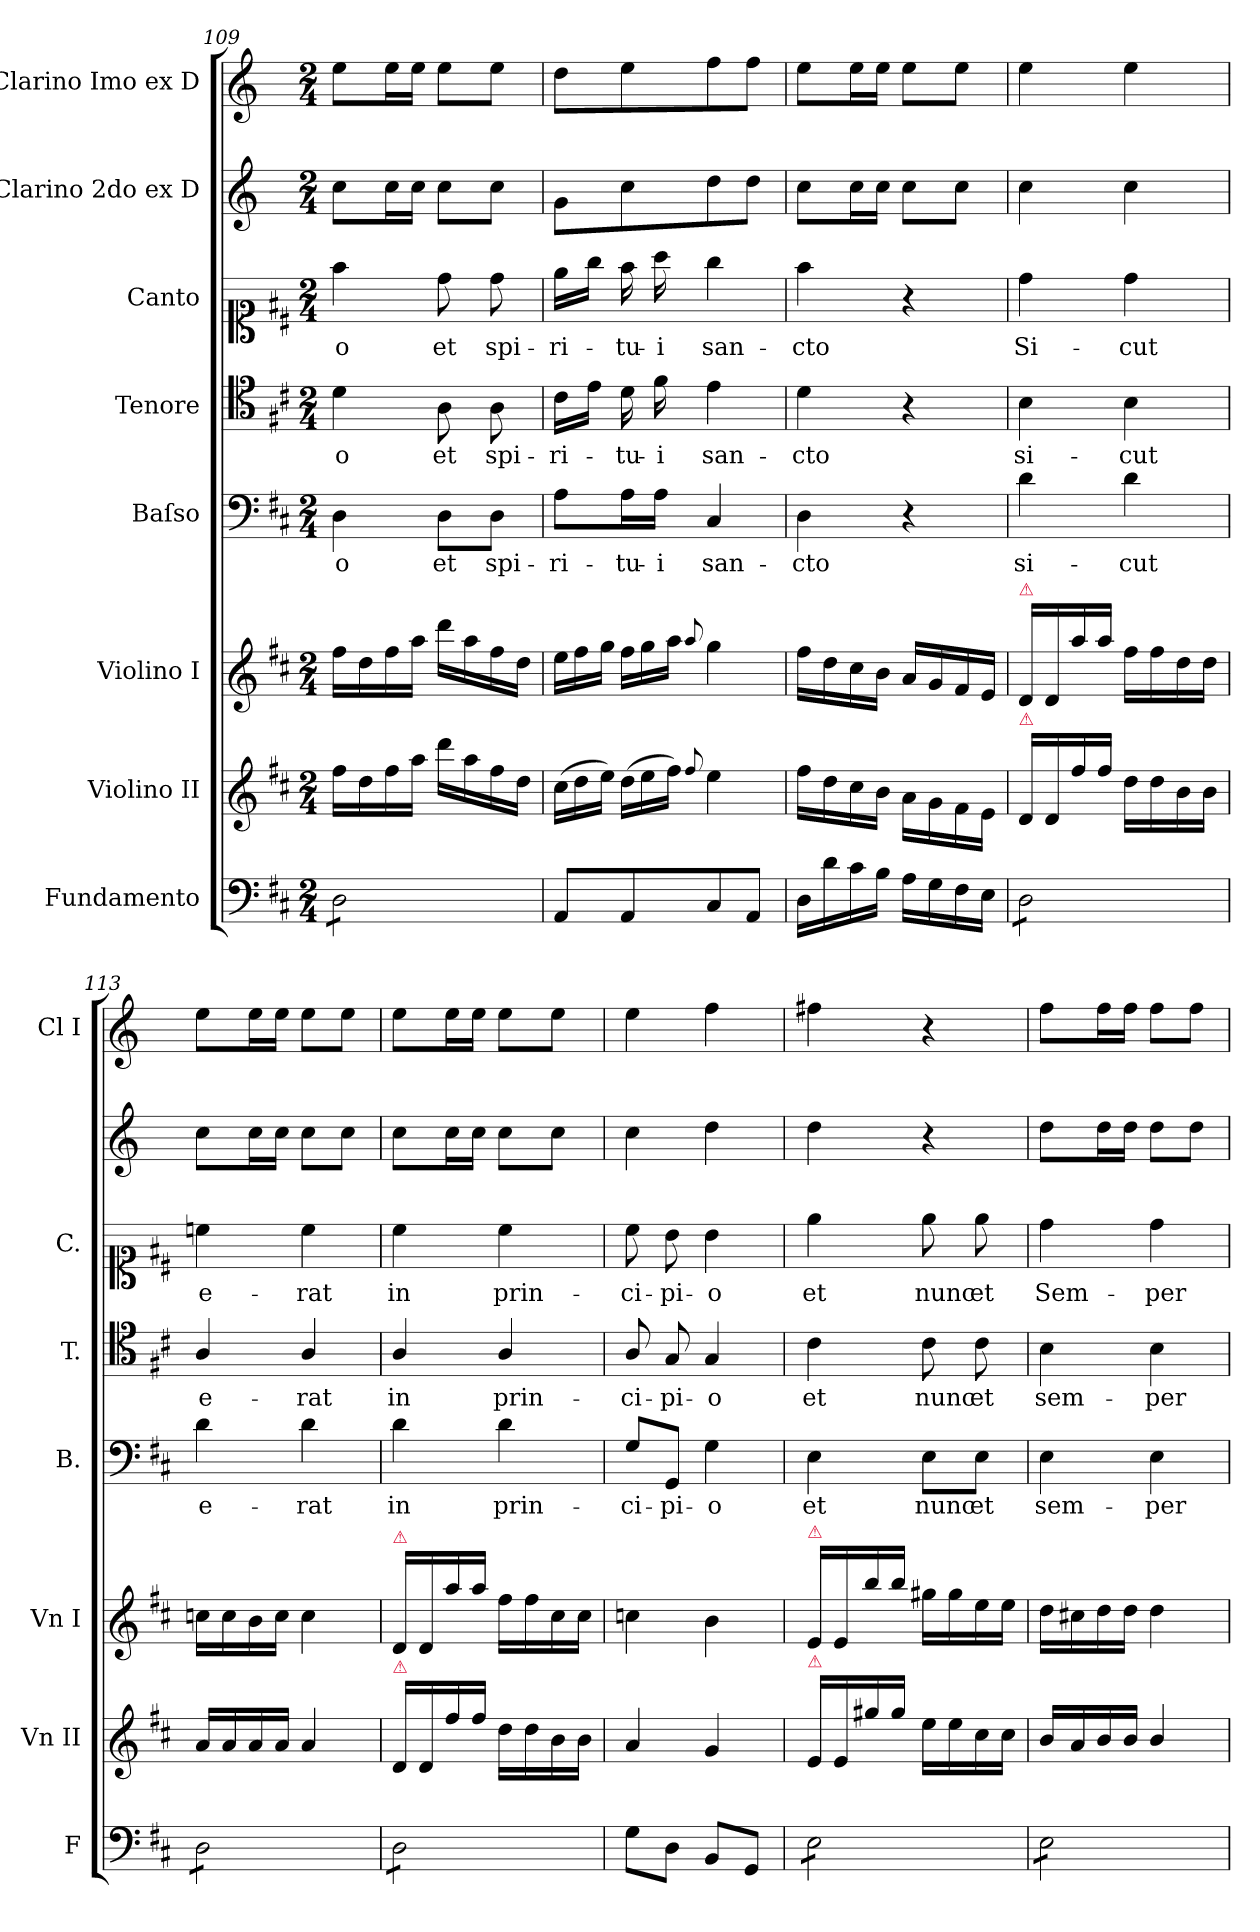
**kern	**kern	**kern	**kern	**text	**kern	**text	**kern	**text	**kern	**kern
*part8	*part7	*part6	*part5	*part5	*part4	*part4	*part3	*part3	*part2	*part1
*staff8	*staff7	*staff6	*staff5	*staff5	*staff4	*staff4	*staff3	*staff3	*staff2	*staff1
*I"Fundamento	*I"Violino II	*I"Violino I	*I"Baſso	*	*I"Tenore	*	*I"Canto	*	*I"Clarino 2do ex D	*I"Clarino Imo ex D
*I'F	*I'Vn II	*I'Vn I	*I'B.	*	*I'T.	*	*I'C.	*	*	*I'Cl I
*clefF4	*clefG2	*clefG2	*clefF4	*	*clefC4	*	*clefC1	*	*clefG2	*clefG2
*	*	*	*	*	*	*	*	*	*ITrd-1c-2	*ITrd-1c-2
*k[f#c#]	*k[f#c#]	*k[f#c#]	*k[f#c#]	*	*k[f#c#]	*	*k[f#c#]	*	*k[f#c#]	*k[f#c#]
*M2/4	*M2/4	*M2/4	*M2/4	*	*M2/4	*	*M2/4	*	*M2/4	*M2/4
=109	=109	=109	=109	=109	=109	=109	=109	=109	=109	=109
*tremolo	*	*	*	*	*	*	*	*	*	*
8D\L	16ff#\LL	16ff#\LL	4D\	-o	4d\	-o	4ff#\	-o	8dd\L	8ff#\L
.	16dd\	16dd\	.	.	.	.	.	.	.	.
8D\	16ff#\	16ff#\	.	.	.	.	.	.	16dd\L	16ff#\L
.	16aa\JJ	16aa\JJ	.	.	.	.	.	.	16dd\JJ	16ff#\JJ
8D\	16ddd\LL	16ddd\LL	8D\L	et	8A\	et	8dd\	et	8dd\L	8ff#\L
.	16aa\	16aa\	.	.	.	.	.	.	.	.
8D\J	16ff#\	16ff#\	8D\J	spi-	8A\	spi-	8dd\	spi-	8dd\J	8ff#\J
*Xtremolo	*	*	*	*	*	*	*	*	*	*
.	16dd\JJ	16dd\JJ	.	.	.	.	.	.	.	.
=110	=110	=110	=110	=110	=110	=110	=110	=110	=110	=110
*	*Xtuplet	*Xtuplet	*	*	*	*	*	*	*	*
8AA/L	(24cc#\LL	24ee\LL	8A\L	-ri-	16c#\LL	-ri-	16ee\LL	-ri-	8a\L	8ee\L
.	24dd\	24ff#\	.	.	.	.	.	.	.	.
.	.	.	.	.	16e\JJ	.	16gg\JJ	.	.	.
.	24ee\JJ)	24gg\JJ	.	.	.	.	.	.	.	.
8AA/	(24dd\LL	24ff#\LL	16A\L	-tu-	16d\	-tu-	16ff#\	-tu-	8dd\	8ff#\
.	24ee\	24gg\	.	.	.	.	.	.	.	.
.	.	.	16A\JJ	-i	16f#\	-i	16aa\	-i	.	.
.	24ff#\JJ)	24aa\JJ	.	.	.	.	.	.	.	.
.	8qqff#/	8qqaa/	.	.	.	.	.	.	.	.
8C#/	4ee\	4gg\	4C#/	san-	4e\	san-	4gg\	san-	8ee\	8gg\
8AA/J	.	.	.	.	.	.	.	.	8ee\J	8gg\J
=111	=111	=111	=111	=111	=111	=111	=111	=111	=111	=111
16D/LL	16ff#\LL	16ff#\LL	4D\	-cto	4d\	-cto	4ff#\	-cto	8dd\L	8ff#\L
16d\	16dd\	16dd\	.	.	.	.	.	.	.	.
16c#\	16cc#\	16cc#\	.	.	.	.	.	.	16dd\L	16ff#\L
16B\JJ	16b\JJ	16b\JJ	.	.	.	.	.	.	16dd\JJ	16ff#\JJ
16A\LL	16a\LL	16a/LL	4r	.	4r	.	4r	.	8dd\L	8ff#\L
16G\	16g\	16g/	.	.	.	.	.	.	.	.
16F#\	16f#\	16f#/	.	.	.	.	.	.	8dd\J	8ff#\J
16E\JJ	16e\JJ	16e/JJ	.	.	.	.	.	.	.	.
=112	=112	=112	=112	=112	=112	=112	=112	=112	=112	=112
!	!	!LO:TX:a:color=crimson:t=⚠	!	!	!	!	!	!	!	!
!	!LO:TX:a:color=crimson:t=⚠	!	!	!	!	!	!	!	!	!
*tremolo	*	*	*	*	*	*	*	*	*	*
8D\L	16d/LL	16d/LL	4d\	si-	4B\	si-	4dd\	Si-	4dd\	4ff#\
.	16d/	16d/	.	.	.	.	.	.	.	.
8D\	16ff#\	16aa\	.	.	.	.	.	.	.	.
.	16ff#\JJ	16aa\JJ	.	.	.	.	.	.	.	.
8D\	16dd\LL	16ff#\LL	4d\	-cut	4B\	-cut	4dd\	-cut	4dd\	4ff#\
.	16dd\	16ff#\	.	.	.	.	.	.	.	.
8D\J	16b\	16dd\	.	.	.	.	.	.	.	.
.	16b\JJ	16dd\JJ	.	.	.	.	.	.	.	.
=113	=113	=113	=113	=113	=113	=113	=113	=113	=113	=113
8D\L	16a/LL	16ccn\LL	4d\	e-	4A/	e-	4ccn\	e-	8dd\L	8ff#\L
.	16a/	16cc\	.	.	.	.	.	.	.	.
8D\	16a/	16b\	.	.	.	.	.	.	16dd\L	16ff#\L
.	16a/JJ	16cc\JJ	.	.	.	.	.	.	16dd\JJ	16ff#\JJ
8D\	4a/	4cc\	4d\	-rat	4A/	-rat	4cc\	-rat	8dd\L	8ff#\L
8D\J	.	.	.	.	.	.	.	.	8dd\J	8ff#\J
=114	=114	=114	=114	=114	=114	=114	=114	=114	=114	=114
!	!	!LO:TX:a:color=crimson:t=⚠	!	!	!	!	!	!	!	!
!	!LO:TX:a:color=crimson:t=⚠	!	!	!	!	!	!	!	!	!
8D\L	16d/LL	16d/LL	4d\	in	4A/	in	4cc#\	in	8dd\L	8ff#\L
.	16d/	16d/	.	.	.	.	.	.	.	.
8D\	16ff#\	16aa\	.	.	.	.	.	.	16dd\L	16ff#\L
.	16ff#\JJ	16aa\JJ	.	.	.	.	.	.	16dd\JJ	16ff#\JJ
8D\	16dd\LL	16ff#\LL	4d\	prin-	4A/	prin-	4cc#\	prin-	8dd\L	8ff#\L
.	16dd\	16ff#\	.	.	.	.	.	.	.	.
8D\J	16b\	16cc#\	.	.	.	.	.	.	8dd\J	8ff#\J
*Xtremolo	*	*	*	*	*	*	*	*	*	*
.	16b\JJ	16cc#\JJ	.	.	.	.	.	.	.	.
=115	=115	=115	=115	=115	=115	=115	=115	=115	=115	=115
8G\L	4a/	4ccn\	8G/L	-ci-	8A/	-ci-	8cc#\	-ci-	4dd\	4ff#\
8D\J	.	.	8GG/J	-pi-	8G/	-pi-	8b\	-pi-	.	.
8BB/L	4g/	4b\	4G\	-o	4G/	-o	4b\	-o	4ee\	4gg\
8GG/J	.	.	.	.	.	.	.	.	.	.
=116	=116	=116	=116	=116	=116	=116	=116	=116	=116	=116
!	!	!LO:TX:a:color=crimson:t=⚠	!	!	!	!	!	!	!	!
!	!LO:TX:a:color=crimson:t=⚠	!	!	!	!	!	!	!	!	!
*tremolo	*	*	*	*	*	*	*	*	*	*
8E\L	16e/LL	16e/LL	4E\	et	4c#\	et	4ee\	et	4ee\	4gg#X\
.	16e/	16e/	.	.	.	.	.	.	.	.
8E\	16gg#X\	16bb\	.	.	.	.	.	.	.	.
.	16gg#\JJ	16bb\JJ	.	.	.	.	.	.	.	.
8E\	16ee\LL	16gg#X\LL	8E\L	nunc	8c#\	nunc	8ee\	nunc	4r	4r
.	16ee\	16gg#\	.	.	.	.	.	.	.	.
8E\J	16cc#\	16ee\	8E\J	et	8c#\	et	8ee\	et	.	.
.	16cc#\JJ	16ee\JJ	.	.	.	.	.	.	.	.
=117	=117	=117	=117	=117	=117	=117	=117	=117	=117	=117
8E\L	16b/LL	16dd\LL	4E\	sem-	4B\	sem-	4dd\	Sem-	8ee\L	8gg\L
.	16a/	16cc#X\	.	.	.	.	.	.	.	.
8E\	16b/	16dd\	.	.	.	.	.	.	16ee\L	16gg\L
.	16b/JJ	16dd\JJ	.	.	.	.	.	.	16ee\JJ	16gg\JJ
8E\	4b/	4dd\	4E\	-per	4B\	-per	4dd\	-per	8ee\L	8gg\L
8E\J	.	.	.	.	.	.	.	.	8ee\J	8gg\J
*Xtremolo	*	*	*	*	*	*	*	*	*	*
=	=	=	=	=	=	=	=	=	=	=
*-	*-	*-	*-	*-	*-	*-	*-	*-	*-	*-
